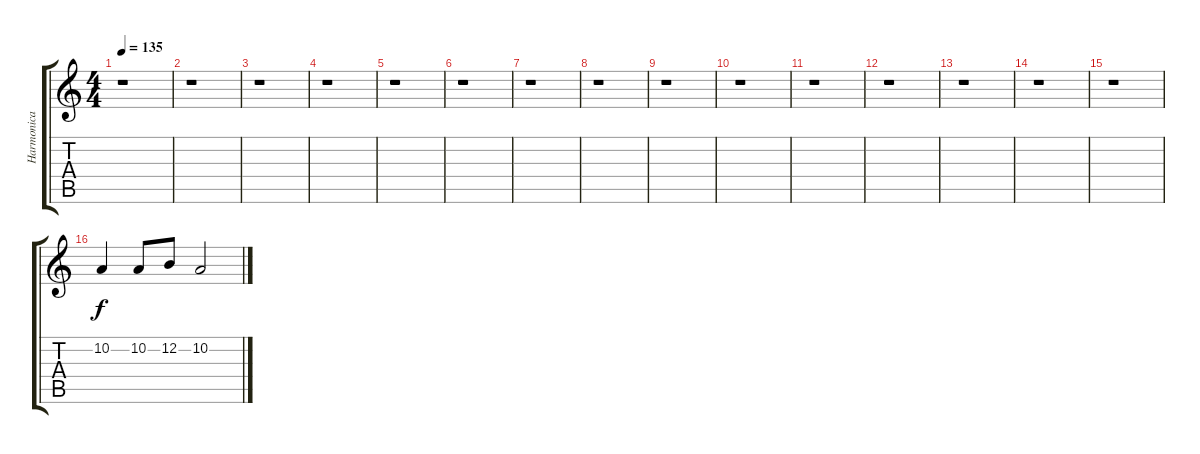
\track ("Harmonica" "Harmonica") {instrument harmonica}
\staff {score tabs}
\tuning (E4 B3 G3 D3 A2 E2) {hide}
\ts (4 4)
\tempo 135
\clef g2
\ks c
r.1{dy f} |
r.1 |
r.1 |
r.1 |
r.1 |
r.1 |
r.1 |
r.1 |
r.1 |
r.1 |
r.1 |
r.1 |
r.1 |
r.1 |
r.1 |
10.2.4 10.2.8 12.2.8 10.2.2
